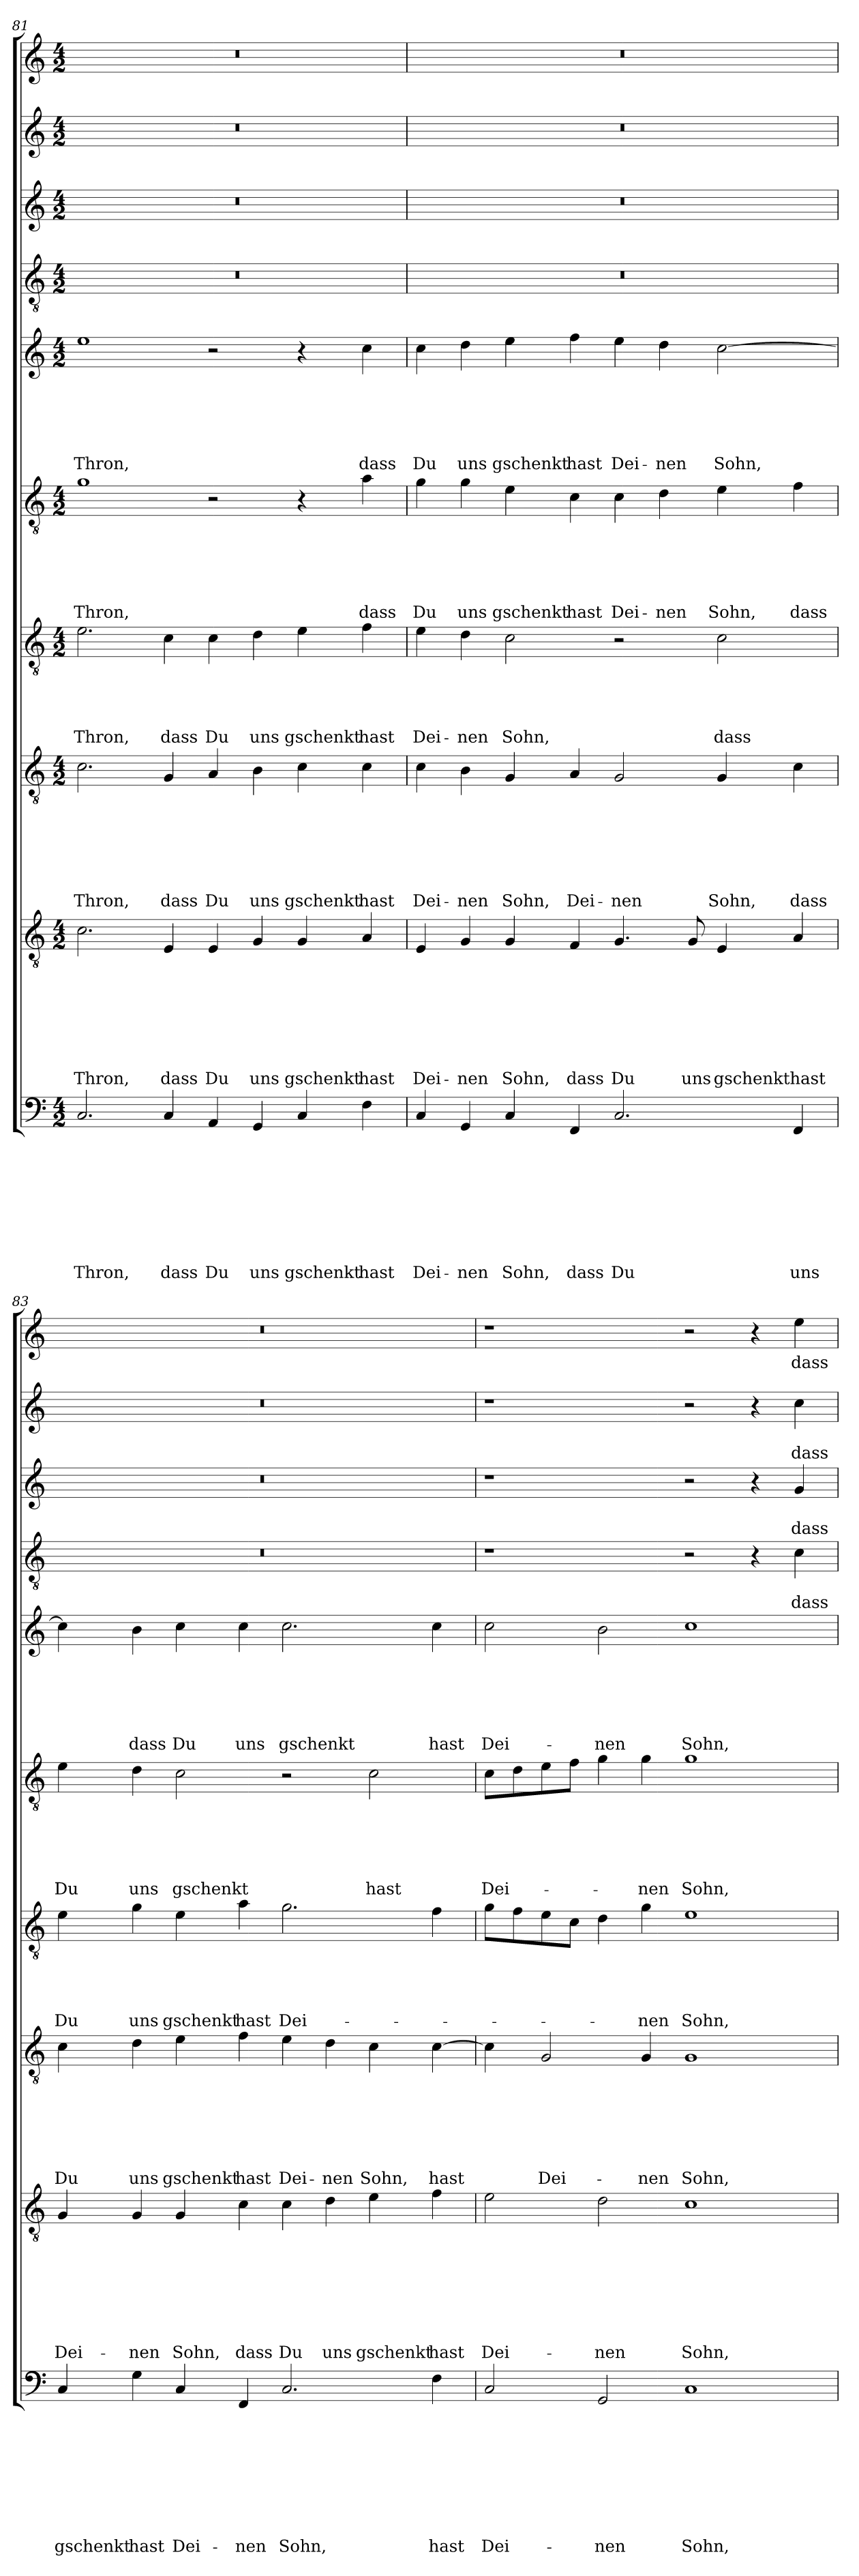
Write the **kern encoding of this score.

**kern	**text	**text	**text	**text	**text	**text	**text	**text	**text	**kern	**text	**text	**text	**text	**text	**text	**text	**text	**kern	**text	**text	**text	**text	**text	**text	**text	**kern	**text	**text	**text	**text	**text	**kern	**text	**text	**text	**text	**text	**text	**kern	**text	**text	**text	**text	**text	**text	**kern	**text	**text	**kern	**text	**text	**kern	**text	**text	**kern	**text
*part10	*part10	*part10	*part10	*part10	*part10	*part10	*part10	*part10	*part10	*part9	*part9	*part9	*part9	*part9	*part9	*part9	*part9	*part9	*part8	*part8	*part8	*part8	*part8	*part8	*part8	*part8	*part7	*part7	*part7	*part7	*part7	*part7	*part6	*part6	*part6	*part6	*part6	*part6	*part6	*part5	*part5	*part5	*part5	*part5	*part5	*part5	*part4	*part4	*part4	*part3	*part3	*part3	*part2	*part2	*part2	*part1	*part1
*staff10	*staff10	*staff10	*staff10	*staff10	*staff10	*staff10	*staff10	*staff10	*staff10	*staff9	*staff9	*staff9	*staff9	*staff9	*staff9	*staff9	*staff9	*staff9	*staff8	*staff8	*staff8	*staff8	*staff8	*staff8	*staff8	*staff8	*staff7	*staff7	*staff7	*staff7	*staff7	*staff7	*staff6	*staff6	*staff6	*staff6	*staff6	*staff6	*staff6	*staff5	*staff5	*staff5	*staff5	*staff5	*staff5	*staff5	*staff4	*staff4	*staff4	*staff3	*staff3	*staff3	*staff2	*staff2	*staff2	*staff1	*staff1
*clefF4	*	*	*	*	*	*	*	*	*	*clefGv2	*	*	*	*	*	*	*	*	*clefGv2	*	*	*	*	*	*	*	*clefGv2	*	*	*	*	*	*clefGv2	*	*	*	*	*	*	*clefG2	*	*	*	*	*	*	*clefGv2	*	*	*clefG2	*	*	*clefG2	*	*	*clefG2	*
*k[]	*	*	*	*	*	*	*	*	*	*k[]	*	*	*	*	*	*	*	*	*k[]	*	*	*	*	*	*	*	*k[]	*	*	*	*	*	*k[]	*	*	*	*	*	*	*k[]	*	*	*	*	*	*	*k[]	*	*	*k[]	*	*	*k[]	*	*	*k[]	*
*C:	*	*	*	*	*	*	*	*	*	*C:	*	*	*	*	*	*	*	*	*C:	*	*	*	*	*	*	*	*C:	*	*	*	*	*	*C:	*	*	*	*	*	*	*C:	*	*	*	*	*	*	*C:	*	*	*C:	*	*	*C:	*	*	*C:	*
*M4/2	*	*	*	*	*	*	*	*	*	*M4/2	*	*	*	*	*	*	*	*	*M4/2	*	*	*	*	*	*	*	*M4/2	*	*	*	*	*	*M4/2	*	*	*	*	*	*	*M4/2	*	*	*	*	*	*	*M4/2	*	*	*M4/2	*	*	*M4/2	*	*	*M4/2	*
=81	=81	=81	=81	=81	=81	=81	=81	=81	=81	=81	=81	=81	=81	=81	=81	=81	=81	=81	=81	=81	=81	=81	=81	=81	=81	=81	=81	=81	=81	=81	=81	=81	=81	=81	=81	=81	=81	=81	=81	=81	=81	=81	=81	=81	=81	=81	=81	=81	=81	=81	=81	=81	=81	=81	=81	=81	=81
!	!	!	!	!	!	!	!	!	!LO:LY:b	!	!	!	!	!	!	!	!	!LO:LY:b	!	!	!	!	!	!	!	!LO:LY:b	!	!	!	!	!	!LO:LY:b	!	!	!	!	!	!	!LO:LY:b	!	!	!	!	!	!	!LO:LY:b	!	!	!	!	!	!	!	!	!	!	!
2.C/	.	.	.	.	.	.	.	.	Thron,	2.c\	.	.	.	.	.	.	.	Thron,	2.c\	.	.	.	.	.	.	Thron,	2.e\	.	.	.	.	Thron,	1g	.	.	.	.	.	Thron,	1ee	.	.	.	.	.	Thron,	0r	.	.	0r	.	.	0r	.	.	0r	.
!	!	!	!	!	!	!	!	!	!LO:LY:b	!	!	!	!	!	!	!	!	!LO:LY:b	!	!	!	!	!	!	!	!LO:LY:b	!	!	!	!	!	!LO:LY:b	!	!	!	!	!	!	!	!	!	!	!	!	!	!	!	!	!	!	!	!	!	!	!	!	!
4C/	.	.	.	.	.	.	.	.	dass	4E/	.	.	.	.	.	.	.	dass	4G/	.	.	.	.	.	.	dass	4c\	.	.	.	.	dass	.	.	.	.	.	.	.	.	.	.	.	.	.	.	.	.	.	.	.	.	.	.	.	.	.
!	!	!	!	!	!	!	!	!	!LO:LY:b	!	!	!	!	!	!	!	!	!LO:LY:b	!	!	!	!	!	!	!	!LO:LY:b	!	!	!	!	!	!LO:LY:b	!	!	!	!	!	!	!	!	!	!	!	!	!	!	!	!	!	!	!	!	!	!	!	!	!
4AA/	.	.	.	.	.	.	.	.	Du	4E/	.	.	.	.	.	.	.	Du	4A/	.	.	.	.	.	.	Du	4c\	.	.	.	.	Du	2r	.	.	.	.	.	.	2r	.	.	.	.	.	.	.	.	.	.	.	.	.	.	.	.	.
!	!	!	!	!	!	!	!	!	!LO:LY:b	!	!	!	!	!	!	!	!	!LO:LY:b	!	!	!	!	!	!	!	!LO:LY:b	!	!	!	!	!	!LO:LY:b	!	!	!	!	!	!	!	!	!	!	!	!	!	!	!	!	!	!	!	!	!	!	!	!	!
4GG/	.	.	.	.	.	.	.	.	uns	4G/	.	.	.	.	.	.	.	uns	4B\	.	.	.	.	.	.	uns	4d\	.	.	.	.	uns	.	.	.	.	.	.	.	.	.	.	.	.	.	.	.	.	.	.	.	.	.	.	.	.	.
!	!	!	!	!	!	!	!	!	!LO:LY:b	!	!	!	!	!	!	!	!	!LO:LY:b	!	!	!	!	!	!	!	!LO:LY:b	!	!	!	!	!	!LO:LY:b	!	!	!	!	!	!	!	!	!	!	!	!	!	!	!	!	!	!	!	!	!	!	!	!	!
4C/	.	.	.	.	.	.	.	.	gschenkt	4G/	.	.	.	.	.	.	.	gschenkt	4c\	.	.	.	.	.	.	gschenkt	4e\	.	.	.	.	gschenkt	4r	.	.	.	.	.	.	4r	.	.	.	.	.	.	.	.	.	.	.	.	.	.	.	.	.
!	!	!	!	!	!	!	!	!	!LO:LY:b	!	!	!	!	!	!	!	!	!LO:LY:b	!	!	!	!	!	!	!	!LO:LY:b	!	!	!	!	!	!LO:LY:b	!	!	!	!	!	!	!LO:LY:b	!	!	!	!	!	!	!LO:LY:b	!	!	!	!	!	!	!	!	!	!	!
4F\	.	.	.	.	.	.	.	.	hast	4A/	.	.	.	.	.	.	.	hast	4c\	.	.	.	.	.	.	hast	4f\	.	.	.	.	hast	4a\	.	.	.	.	.	dass	4cc\	.	.	.	.	.	dass	.	.	.	.	.	.	.	.	.	.	.
=82	=82	=82	=82	=82	=82	=82	=82	=82	=82	=82	=82	=82	=82	=82	=82	=82	=82	=82	=82	=82	=82	=82	=82	=82	=82	=82	=82	=82	=82	=82	=82	=82	=82	=82	=82	=82	=82	=82	=82	=82	=82	=82	=82	=82	=82	=82	=82	=82	=82	=82	=82	=82	=82	=82	=82	=82	=82
!	!	!	!	!	!	!	!	!	!LO:LY:b	!	!	!	!	!	!	!	!	!LO:LY:b	!	!	!	!	!	!	!	!LO:LY:b	!	!	!	!	!	!LO:LY:b	!	!	!	!	!	!	!LO:LY:b	!	!	!	!	!	!	!LO:LY:b	!	!	!	!	!	!	!	!	!	!	!
4C/	.	.	.	.	.	.	.	.	Dei-	4E/	.	.	.	.	.	.	.	Dei-	4c\	.	.	.	.	.	.	Dei-	4e\	.	.	.	.	Dei-	4g\	.	.	.	.	.	Du	4cc\	.	.	.	.	.	Du	0r	.	.	0r	.	.	0r	.	.	0r	.
!	!	!	!	!	!	!	!	!	!LO:LY:b	!	!	!	!	!	!	!	!	!LO:LY:b	!	!	!	!	!	!	!	!LO:LY:b	!	!	!	!	!	!LO:LY:b	!	!	!	!	!	!	!LO:LY:b	!	!	!	!	!	!	!LO:LY:b	!	!	!	!	!	!	!	!	!	!	!
4GG/	.	.	.	.	.	.	.	.	-nen	4G/	.	.	.	.	.	.	.	-nen	4B\	.	.	.	.	.	.	-nen	4d\	.	.	.	.	-nen	4g\	.	.	.	.	.	uns	4dd\	.	.	.	.	.	uns	.	.	.	.	.	.	.	.	.	.	.
!	!	!	!	!	!	!	!	!	!LO:LY:b	!	!	!	!	!	!	!	!	!LO:LY:b	!	!	!	!	!	!	!	!LO:LY:b	!	!	!	!	!	!LO:LY:b	!	!	!	!	!	!	!LO:LY:b	!	!	!	!	!	!	!LO:LY:b	!	!	!	!	!	!	!	!	!	!	!
4C/	.	.	.	.	.	.	.	.	Sohn,	4G/	.	.	.	.	.	.	.	Sohn,	4G/	.	.	.	.	.	.	Sohn,	2c\	.	.	.	.	Sohn,	4e\	.	.	.	.	.	gschenkt	4ee\	.	.	.	.	.	gschenkt	.	.	.	.	.	.	.	.	.	.	.
!	!	!	!	!	!	!	!	!	!LO:LY:b	!	!	!	!	!	!	!	!	!LO:LY:b	!	!	!	!	!	!	!	!LO:LY:b	!	!	!	!	!	!	!	!	!	!	!	!	!LO:LY:b	!	!	!	!	!	!	!LO:LY:b	!	!	!	!	!	!	!	!	!	!	!
4FF/	.	.	.	.	.	.	.	.	dass	4F/	.	.	.	.	.	.	.	dass	4A/	.	.	.	.	.	.	Dei-	.	.	.	.	.	.	4c\	.	.	.	.	.	hast	4ff\	.	.	.	.	.	hast	.	.	.	.	.	.	.	.	.	.	.
!	!	!	!	!	!	!	!	!	!LO:LY:b	!	!	!	!	!	!	!	!	!LO:LY:b	!	!	!	!	!	!	!	!LO:LY:b	!	!	!	!	!	!	!	!	!	!	!	!	!LO:LY:b	!	!	!	!	!	!	!LO:LY:b	!	!	!	!	!	!	!	!	!	!	!
2.C/	.	.	.	.	.	.	.	.	Du	4.G/	.	.	.	.	.	.	.	Du	2G/	.	.	.	.	.	.	-nen	2r	.	.	.	.	.	4c\	.	.	.	.	.	Dei-	4ee\	.	.	.	.	.	Dei-	.	.	.	.	.	.	.	.	.	.	.
!	!	!	!	!	!	!	!	!	!	!	!	!	!	!	!	!	!	!	!	!	!	!	!	!	!	!	!	!	!	!	!	!	!	!	!	!	!	!	!LO:LY:b	!	!	!	!	!	!	!LO:LY:b	!	!	!	!	!	!	!	!	!	!	!
.	.	.	.	.	.	.	.	.	.	.	.	.	.	.	.	.	.	.	.	.	.	.	.	.	.	.	.	.	.	.	.	.	4d\	.	.	.	.	.	-nen	4dd\	.	.	.	.	.	-nen	.	.	.	.	.	.	.	.	.	.	.
!	!	!	!	!	!	!	!	!	!	!	!	!	!	!	!	!	!	!LO:LY:b	!	!	!	!	!	!	!	!	!	!	!	!	!	!	!	!	!	!	!	!	!	!	!	!	!	!	!	!	!	!	!	!	!	!	!	!	!	!	!
.	.	.	.	.	.	.	.	.	.	8G/	.	.	.	.	.	.	.	uns	.	.	.	.	.	.	.	.	.	.	.	.	.	.	.	.	.	.	.	.	.	.	.	.	.	.	.	.	.	.	.	.	.	.	.	.	.	.	.
!	!	!	!	!	!	!	!	!	!	!	!	!	!	!	!	!	!	!LO:LY:b	!	!	!	!	!	!	!	!LO:LY:b	!	!	!	!	!	!LO:LY:b	!	!	!	!	!	!	!LO:LY:b	!	!	!	!	!	!	!LO:LY:b	!	!	!	!	!	!	!	!	!	!	!
.	.	.	.	.	.	.	.	.	.	4E/	.	.	.	.	.	.	.	gschenkt	4G/	.	.	.	.	.	.	Sohn,	2c\	.	.	.	.	dass	4e\	.	.	.	.	.	Sohn,	[2cc\	.	.	.	.	.	Sohn,	.	.	.	.	.	.	.	.	.	.	.
!	!	!	!	!	!	!	!	!	!LO:LY:b	!	!	!	!	!	!	!	!	!LO:LY:b	!	!	!	!	!	!	!	!LO:LY:b	!	!	!	!	!	!	!	!	!	!	!	!	!LO:LY:b	!	!	!	!	!	!	!	!	!	!	!	!	!	!	!	!	!	!
4FF/	.	.	.	.	.	.	.	.	uns	4A/	.	.	.	.	.	.	.	hast	4c\	.	.	.	.	.	.	dass	.	.	.	.	.	.	4f\	.	.	.	.	.	dass	.	.	.	.	.	.	.	.	.	.	.	.	.	.	.	.	.	.
!!LO:PB:g=z
=83	=83	=83	=83	=83	=83	=83	=83	=83	=83	=83	=83	=83	=83	=83	=83	=83	=83	=83	=83	=83	=83	=83	=83	=83	=83	=83	=83	=83	=83	=83	=83	=83	=83	=83	=83	=83	=83	=83	=83	=83	=83	=83	=83	=83	=83	=83	=83	=83	=83	=83	=83	=83	=83	=83	=83	=83	=83
!	!	!	!	!	!	!	!	!	!LO:LY:b	!	!	!	!	!	!	!	!	!LO:LY:b	!	!	!	!	!	!	!	!LO:LY:b	!	!	!	!	!	!LO:LY:b	!	!	!	!	!	!	!LO:LY:b	!	!	!	!	!	!	!	!	!	!	!	!	!	!	!	!	!	!
4C/	.	.	.	.	.	.	.	.	gschenkt	4G/	.	.	.	.	.	.	.	Dei-	4c\	.	.	.	.	.	.	Du	4e\	.	.	.	.	Du	4e\	.	.	.	.	.	Du	4cc\]	.	.	.	.	.	.	0r	.	.	0r	.	.	0r	.	.	0r	.
!	!	!	!	!	!	!	!	!	!LO:LY:b	!	!	!	!	!	!	!	!	!LO:LY:b	!	!	!	!	!	!	!	!LO:LY:b	!	!	!	!	!	!LO:LY:b	!	!	!	!	!	!	!LO:LY:b	!	!	!	!	!	!	!LO:LY:b	!	!	!	!	!	!	!	!	!	!	!
4G\	.	.	.	.	.	.	.	.	hast	4G/	.	.	.	.	.	.	.	-nen	4d\	.	.	.	.	.	.	uns	4g\	.	.	.	.	uns	4d\	.	.	.	.	.	uns	4b\	.	.	.	.	.	dass	.	.	.	.	.	.	.	.	.	.	.
!	!	!	!	!	!	!	!	!	!LO:LY:b	!	!	!	!	!	!	!	!	!LO:LY:b	!	!	!	!	!	!	!	!LO:LY:b	!	!	!	!	!	!LO:LY:b	!	!	!	!	!	!	!LO:LY:b	!	!	!	!	!	!	!LO:LY:b	!	!	!	!	!	!	!	!	!	!	!
4C/	.	.	.	.	.	.	.	.	Dei-	4G/	.	.	.	.	.	.	.	Sohn,	4e\	.	.	.	.	.	.	gschenkt	4e\	.	.	.	.	gschenkt	2c\	.	.	.	.	.	gschenkt	4cc\	.	.	.	.	.	Du	.	.	.	.	.	.	.	.	.	.	.
!	!	!	!	!	!	!	!	!	!LO:LY:b	!	!	!	!	!	!	!	!	!LO:LY:b	!	!	!	!	!	!	!	!LO:LY:b	!	!	!	!	!	!LO:LY:b	!	!	!	!	!	!	!	!	!	!	!	!	!	!LO:LY:b	!	!	!	!	!	!	!	!	!	!	!
4FF/	.	.	.	.	.	.	.	.	-nen	4c\	.	.	.	.	.	.	.	dass	4f\	.	.	.	.	.	.	hast	4a\	.	.	.	.	hast	.	.	.	.	.	.	.	4cc\	.	.	.	.	.	uns	.	.	.	.	.	.	.	.	.	.	.
!	!	!	!	!	!	!	!	!	!LO:LY:b	!	!	!	!	!	!	!	!	!LO:LY:b	!	!	!	!	!	!	!	!LO:LY:b	!	!	!	!	!	!LO:LY:b	!	!	!	!	!	!	!	!	!	!	!	!	!	!LO:LY:b	!	!	!	!	!	!	!	!	!	!	!
2.C/	.	.	.	.	.	.	.	.	Sohn,	4c\	.	.	.	.	.	.	.	Du	4e\	.	.	.	.	.	.	Dei-	2.g\	.	.	.	.	Dei-	2r	.	.	.	.	.	.	2.cc\	.	.	.	.	.	gschenkt	.	.	.	.	.	.	.	.	.	.	.
!	!	!	!	!	!	!	!	!	!	!	!	!	!	!	!	!	!	!LO:LY:b	!	!	!	!	!	!	!	!LO:LY:b	!	!	!	!	!	!	!	!	!	!	!	!	!	!	!	!	!	!	!	!	!	!	!	!	!	!	!	!	!	!	!
.	.	.	.	.	.	.	.	.	.	4d\	.	.	.	.	.	.	.	uns	4d\	.	.	.	.	.	.	-nen	.	.	.	.	.	.	.	.	.	.	.	.	.	.	.	.	.	.	.	.	.	.	.	.	.	.	.	.	.	.	.
!	!	!	!	!	!	!	!	!	!	!	!	!	!	!	!	!	!	!LO:LY:b	!	!	!	!	!	!	!	!LO:LY:b	!	!	!	!	!	!	!	!	!	!	!	!	!LO:LY:b	!	!	!	!	!	!	!	!	!	!	!	!	!	!	!	!	!	!
.	.	.	.	.	.	.	.	.	.	4e\	.	.	.	.	.	.	.	gschenkt	4c\	.	.	.	.	.	.	Sohn,	.	.	.	.	.	.	2c\	.	.	.	.	.	hast	.	.	.	.	.	.	.	.	.	.	.	.	.	.	.	.	.	.
!	!	!	!	!	!	!	!	!	!LO:LY:b	!	!	!	!	!	!	!	!	!LO:LY:b	!	!	!	!	!	!	!	!LO:LY:b	!	!	!	!	!	!	!	!	!	!	!	!	!	!	!	!	!	!	!	!LO:LY:b	!	!	!	!	!	!	!	!	!	!	!
4F\	.	.	.	.	.	.	.	.	hast	4f\	.	.	.	.	.	.	.	hast	[4c\	.	.	.	.	.	.	hast	4f\	.	.	.	.	.	.	.	.	.	.	.	.	4cc\	.	.	.	.	.	hast	.	.	.	.	.	.	.	.	.	.	.
=84	=84	=84	=84	=84	=84	=84	=84	=84	=84	=84	=84	=84	=84	=84	=84	=84	=84	=84	=84	=84	=84	=84	=84	=84	=84	=84	=84	=84	=84	=84	=84	=84	=84	=84	=84	=84	=84	=84	=84	=84	=84	=84	=84	=84	=84	=84	=84	=84	=84	=84	=84	=84	=84	=84	=84	=84	=84
!	!	!	!	!	!	!	!	!	!LO:LY:b	!	!	!	!	!	!	!	!	!LO:LY:b	!	!	!	!	!	!	!	!	!	!	!	!	!	!	!	!	!	!	!	!	!LO:LY:b	!	!	!	!	!	!	!LO:LY:b	!	!	!	!	!	!	!	!	!	!	!
2C/	.	.	.	.	.	.	.	.	Dei-	2e\	.	.	.	.	.	.	.	Dei-	4c\]	.	.	.	.	.	.	.	8g\L	.	.	.	.	.	8c\L	.	.	.	.	.	Dei-	2cc\	.	.	.	.	.	Dei-	1r	.	.	1r	.	.	1r	.	.	1r	.
.	.	.	.	.	.	.	.	.	.	.	.	.	.	.	.	.	.	.	.	.	.	.	.	.	.	.	8f\	.	.	.	.	.	8d\	.	.	.	.	.	.	.	.	.	.	.	.	.	.	.	.	.	.	.	.	.	.	.	.
!	!	!	!	!	!	!	!	!	!	!	!	!	!	!	!	!	!	!	!	!	!	!	!	!	!	!LO:LY:b	!	!	!	!	!	!	!	!	!	!	!	!	!	!	!	!	!	!	!	!	!	!	!	!	!	!	!	!	!	!	!
.	.	.	.	.	.	.	.	.	.	.	.	.	.	.	.	.	.	.	2G/	.	.	.	.	.	.	Dei-	8e\	.	.	.	.	.	8e\	.	.	.	.	.	.	.	.	.	.	.	.	.	.	.	.	.	.	.	.	.	.	.	.
.	.	.	.	.	.	.	.	.	.	.	.	.	.	.	.	.	.	.	.	.	.	.	.	.	.	.	8c\J	.	.	.	.	.	8f\J	.	.	.	.	.	.	.	.	.	.	.	.	.	.	.	.	.	.	.	.	.	.	.	.
!	!	!	!	!	!	!	!	!	!LO:LY:b	!	!	!	!	!	!	!	!	!LO:LY:b	!	!	!	!	!	!	!	!	!	!	!	!	!	!	!	!	!	!	!	!	!	!	!	!	!	!	!	!LO:LY:b	!	!	!	!	!	!	!	!	!	!	!
2GG/	.	.	.	.	.	.	.	.	-nen	2d\	.	.	.	.	.	.	.	-nen	.	.	.	.	.	.	.	.	4d\	.	.	.	.	.	4g\	.	.	.	.	.	.	2b\	.	.	.	.	.	-nen	.	.	.	.	.	.	.	.	.	.	.
!	!	!	!	!	!	!	!	!	!	!	!	!	!	!	!	!	!	!	!	!	!	!	!	!	!	!LO:LY:b	!	!	!	!	!	!LO:LY:b	!	!	!	!	!	!	!LO:LY:b	!	!	!	!	!	!	!	!	!	!	!	!	!	!	!	!	!	!
.	.	.	.	.	.	.	.	.	.	.	.	.	.	.	.	.	.	.	4G/	.	.	.	.	.	.	-nen	4g\	.	.	.	.	-nen	4g\	.	.	.	.	.	-nen	.	.	.	.	.	.	.	.	.	.	.	.	.	.	.	.	.	.
!	!	!	!	!	!	!	!	!	!LO:LY:b	!	!	!	!	!	!	!	!	!LO:LY:b	!	!	!	!	!	!	!	!LO:LY:b	!	!	!	!	!	!LO:LY:b	!	!	!	!	!	!	!LO:LY:b	!	!	!	!	!	!	!LO:LY:b	!	!	!	!	!	!	!	!	!	!	!
1C	.	.	.	.	.	.	.	.	Sohn,	1c	.	.	.	.	.	.	.	Sohn,	1G	.	.	.	.	.	.	Sohn,	1e	.	.	.	.	Sohn,	1g	.	.	.	.	.	Sohn,	1cc	.	.	.	.	.	Sohn,	2r	.	.	2r	.	.	2r	.	.	2r	.
.	.	.	.	.	.	.	.	.	.	.	.	.	.	.	.	.	.	.	.	.	.	.	.	.	.	.	.	.	.	.	.	.	.	.	.	.	.	.	.	.	.	.	.	.	.	.	4r	.	.	4r	.	.	4r	.	.	4r	.
!	!	!	!	!	!	!	!	!	!	!	!	!	!	!	!	!	!	!	!	!	!	!	!	!	!	!	!	!	!	!	!	!	!	!	!	!	!	!	!	!	!	!	!	!	!	!	!	!	!LO:LY:b	!	!	!LO:LY:b	!	!	!LO:LY:b	!	!LO:LY:b
.	.	.	.	.	.	.	.	.	.	.	.	.	.	.	.	.	.	.	.	.	.	.	.	.	.	.	.	.	.	.	.	.	.	.	.	.	.	.	.	.	.	.	.	.	.	.	4c\	.	dass	4g/	.	dass	4cc\	.	dass	4ee\	dass
=	=	=	=	=	=	=	=	=	=	=	=	=	=	=	=	=	=	=	=	=	=	=	=	=	=	=	=	=	=	=	=	=	=	=	=	=	=	=	=	=	=	=	=	=	=	=	=	=	=	=	=	=	=	=	=	=	=
*-	*-	*-	*-	*-	*-	*-	*-	*-	*-	*-	*-	*-	*-	*-	*-	*-	*-	*-	*-	*-	*-	*-	*-	*-	*-	*-	*-	*-	*-	*-	*-	*-	*-	*-	*-	*-	*-	*-	*-	*-	*-	*-	*-	*-	*-	*-	*-	*-	*-	*-	*-	*-	*-	*-	*-	*-	*-
